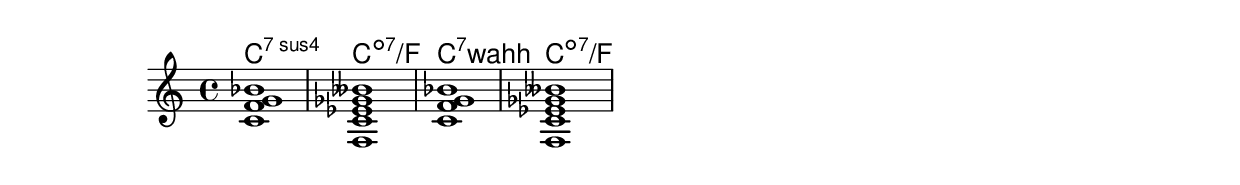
\version "2.1.36"
\header { texidoc = "The property @code{chordNameExceptions} can used
    to store a list of special notations for specific chords.

Putting the exceptions list encoded as
@example
	\\notes @{ <c f g bes>1\\markup @{ \\super \"7\" \"wahh\" @} @}
@end example
into @code{chordNameExceptions} takes a little manoeuvring. The
following code transforms @code{chExceptionMusic} (which is a
sequential music) into a list of exceptions.
@example
	(sequential-music-to-chord-exceptions chExceptionMusic \#t)
@end example
Then,
@example
	(append
	  ... ignatzekExceptions)
@end example
adds the new exceptions to the default ones, which are defined in
@file{ly/chord-modifier-init.ly}.
" }


% 7sus4 denoted with ^7 wahh
chExceptionMusic = \notes {
  <c f g bes>1-\markup { \super "7" "wahh" }}

% add to existing exceptions.
chExceptions = #(append
  (sequential-music-to-chord-exceptions chExceptionMusic #t)
  ignatzekExceptions)

theMusic = \chords {
      c:7sus4 c:dim7/+f
      \set chordNameExceptions = #chExceptions
      c:7sus4 c:dim7/+f }

  
\score {
  << \context ChordNames \theMusic
    \context Voice \theMusic
  >>  
  }
